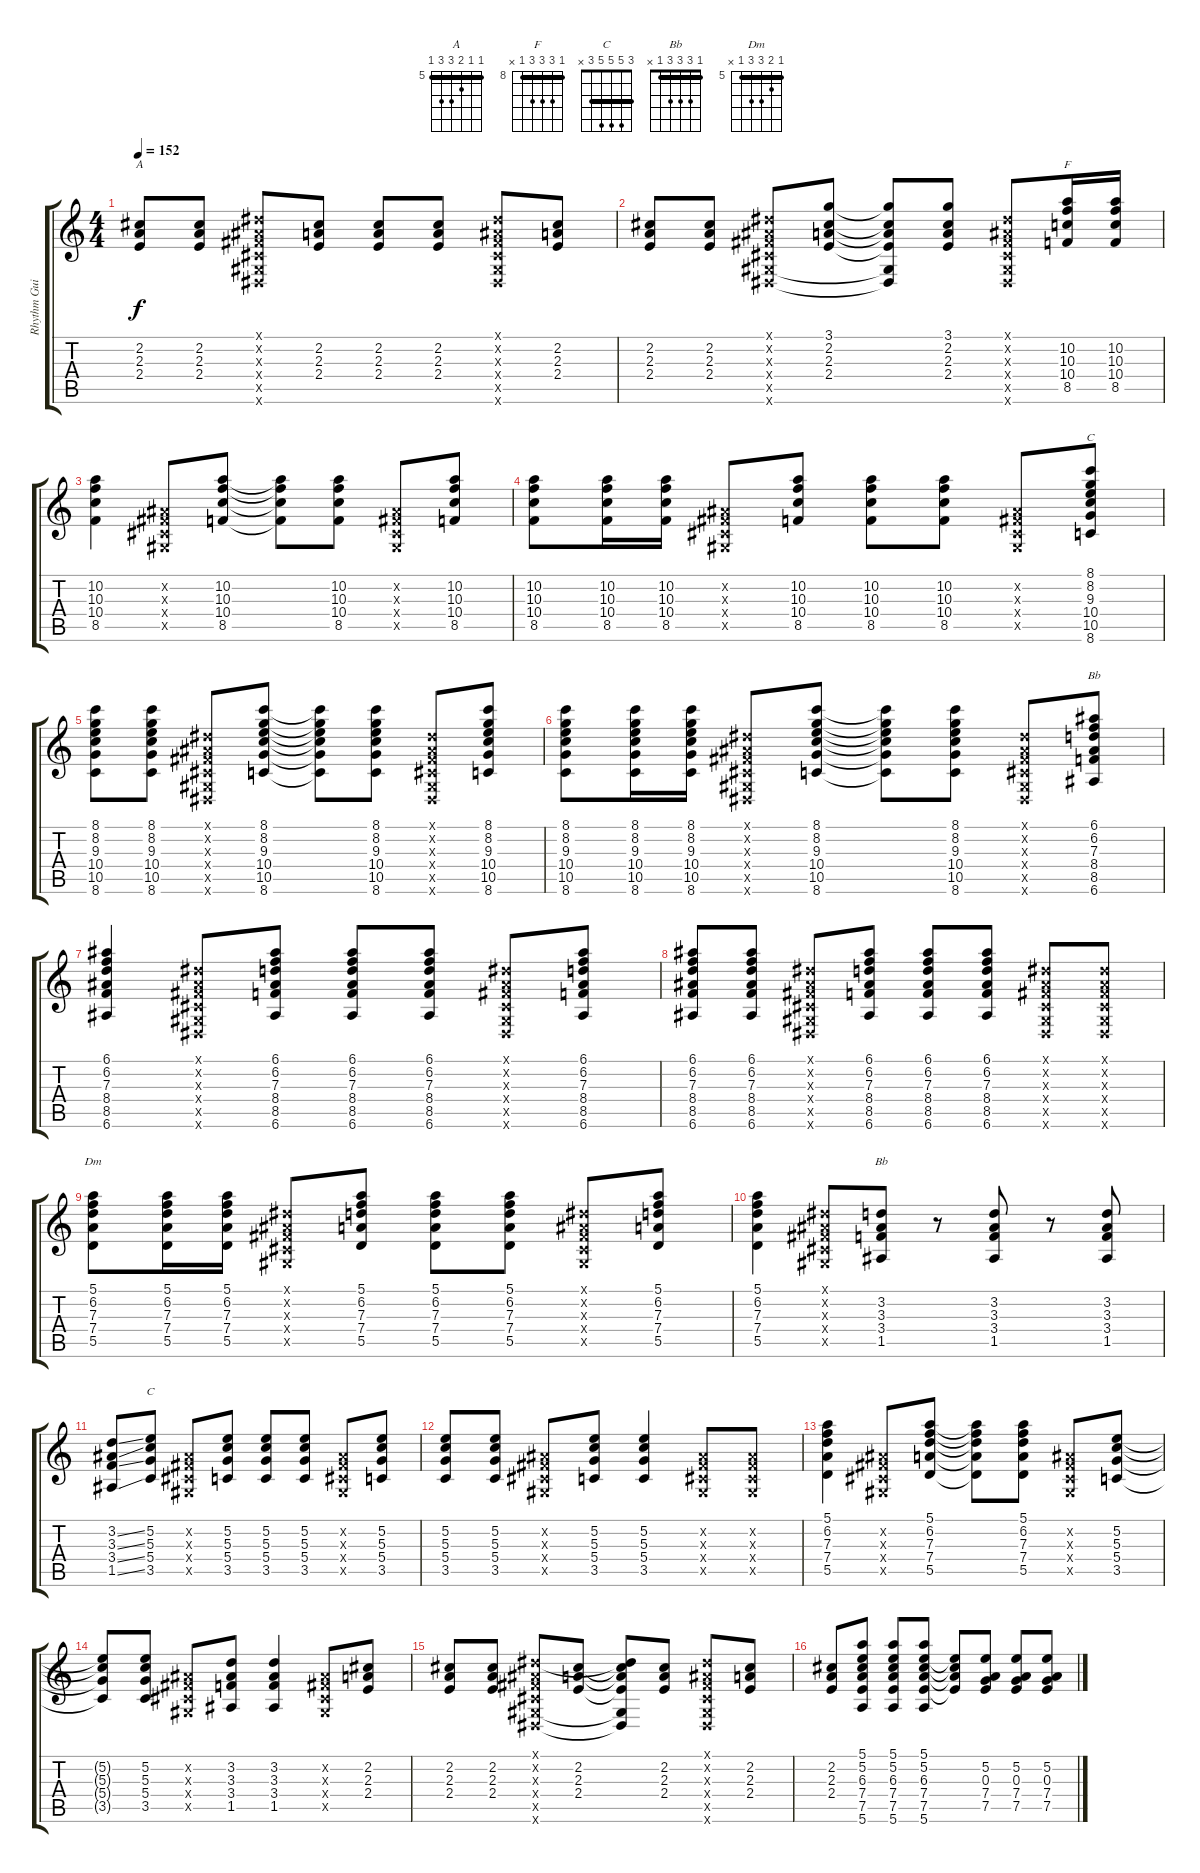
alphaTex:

\track ("Rhythm Guitar" "Rhythm Gui") {instrument electricguitarjazz}
\staff {score tabs}
\tuning (E4 B3 G3 D3 A2 E2) {hide}
\chord ("A" 5 5 6 7 7 5) {firstfret 5 barre 5}
\chord ("F" 8 10 10 10 8 x) {firstfret 8 barre 8}
\chord ("C" 8 8 9 10 10 8) {firstfret 8 barre 8}
\chord ("Bb" 6 6 7 8 8 6) {firstfret 6 barre 6}
\chord ("Dm" 5 6 7 7 5 x) {firstfret 5 barre 5}
\chord ("Bb" 1 3 3 3 1 x) {barre 1}
\chord ("C" 3 5 5 5 3 x) {barre 3}
\ts (4 4)
\tempo 152
\clef g2
\ks c
(2.2 2.3 2.4).8{ch "A" dy f} (2.2 2.3 2.4).8 (-1.1{x} -1.2{x} -1.3{x} -1.4{x} -1.5{x} -1.6{x}).8 (2.2 2.3 2.4).8 (2.2 2.3 2.4).8 (2.2 2.3 2.4).8 (-1.1{x} -1.2{x} -1.3{x} -1.4{x} -1.5{x} -1.6{x}).8 (2.2 2.3 2.4).8 |
(2.2 2.3 2.4).8 (2.2 2.3 2.4).8 (-1.1{x} -1.2{x} -1.3{x} -1.4{x} -1.5{x} -1.6{x}).8 (3.1 2.2 2.3 2.4).8 (3.1{t} 2.2{t} 2.3{t} 2.4{t} -1.5{t} -1.6{t}).8 (3.1 2.2 2.3 2.4).8 (-1.1{x} -1.2{x} -1.3{x} -1.4{x} -1.5{x} -1.6{x}).8 (10.2 10.3 10.4 8.5).16{ch "F"} (10.2 10.3 10.4 8.5).16 |
(10.2 10.3 10.4 8.5).4 (-1.2{x} -1.3{x} -1.4{x} -1.5{x}).8 (10.2 10.3 10.4 8.5).8 (10.2{t} 10.3{t} 10.4{t} 8.5{t}).8 (10.2 10.3 10.4 8.5).8 (-1.2{x} -1.3{x} -1.4{x} -1.5{x}).8 (10.2 10.3 10.4 8.5).8 |
(10.2 10.3 10.4 8.5).8 (10.2 10.3 10.4 8.5).16 (10.2 10.3 10.4 8.5).16 (-1.2{x} -1.3{x} -1.4{x} -1.5{x}).8 (10.2 10.3 10.4 8.5).8 (10.2 10.3 10.4 8.5).8 (10.2 10.3 10.4 8.5).8 (-1.2{x} -1.3{x} -1.4{x} -1.5{x}).8 (8.1 8.2 9.3 10.4 10.5 8.6).8{ch "C"} |
(8.1 8.2 9.3 10.4 10.5 8.6).8 (8.1 8.2 9.3 10.4 10.5 8.6).8 (-1.1{x} -1.2{x} -1.3{x} -1.4{x} -1.5{x} -1.6{x}).8 (8.1 8.2 9.3 10.4 10.5 8.6).8 (8.1{t} 8.2{t} 9.3{t} 10.4{t} 10.5{t} 8.6{t}).8 (8.1 8.2 9.3 10.4 10.5 8.6).8 (-1.1{x} -1.2{x} -1.3{x} -1.4{x} -1.5{x} -1.6{x}).8 (8.1 8.2 9.3 10.4 10.5 8.6).8 |
(8.1 8.2 9.3 10.4 10.5 8.6).8 (8.1 8.2 9.3 10.4 10.5 8.6).16 (8.1 8.2 9.3 10.4 10.5 8.6).16 (-1.1{x} -1.2{x} -1.3{x} -1.4{x} -1.5{x} -1.6{x}).8 (8.1 8.2 9.3 10.4 10.5 8.6).8 (8.1{t} 8.2{t} 9.3{t} 10.4{t} 10.5{t} 8.6{t}).8 (8.1 8.2 9.3 10.4 10.5 8.6).8 (-1.1{x} -1.2{x} -1.3{x} -1.4{x} -1.5{x} -1.6{x}).8 (6.1 6.2 7.3 8.4 8.5 6.6).8{ch "Bb"} |
(6.1 6.2 7.3 8.4 8.5 6.6).4 (-1.1{x} -1.2{x} -1.3{x} -1.4{x} -1.5{x} -1.6{x}).8 (6.1 6.2 7.3 8.4 8.5 6.6).8 (6.1 6.2 7.3 8.4 8.5 6.6).8 (6.1 6.2 7.3 8.4 8.5 6.6).8 (-1.1{x} -1.2{x} -1.3{x} -1.4{x} -1.5{x} -1.6{x}).8 (6.1 6.2 7.3 8.4 8.5 6.6).8 |
(6.1 6.2 7.3 8.4 8.5 6.6).8 (6.1 6.2 7.3 8.4 8.5 6.6).8 (-1.1{x} -1.2{x} -1.3{x} -1.4{x} -1.5{x} -1.6{x}).8 (6.1 6.2 7.3 8.4 8.5 6.6).8 (6.1 6.2 7.3 8.4 8.5 6.6).8 (6.1 6.2 7.3 8.4 8.5 6.6).8 (-1.1{x} -1.2{x} -1.3{x} -1.4{x} -1.5{x} -1.6{x}).8 (-1.1{x} -1.2{x} -1.3{x} -1.4{x} -1.5{x} -1.6{x}).8 |
(5.1 6.2 7.3 7.4 5.5).8{ch "Dm"} (5.1 6.2 7.3 7.4 5.5).16 (5.1 6.2 7.3 7.4 5.5).16 (-1.1{x} -1.2{x} -1.3{x} -1.4{x} -1.5{x}).8 (5.1 6.2 7.3 7.4 5.5).8 (5.1 6.2 7.3 7.4 5.5).8 (5.1 6.2 7.3 7.4 5.5).8 (-1.1{x} -1.2{x} -1.3{x} -1.4{x} -1.5{x}).8 (5.1 6.2 7.3 7.4 5.5).8 |
(5.1 6.2 7.3 7.4 5.5).4 (-1.1{x} -1.2{x} -1.3{x} -1.4{x} -1.5{x}).8 (3.2 3.3 3.4 1.5).8{ch "Bb"} r.8 (3.2 3.3 3.4 1.5).8 r.8 (3.2 3.3 3.4 1.5).8 |
(3.2{ss} 3.3{ss} 3.4{ss} 1.5{ss}).8 (5.2 5.3 5.4 3.5).8{ch "C"} (-1.2{x} -1.3{x} -1.4{x} -1.5{x}).8 (5.2 5.3 5.4 3.5).8 (5.2 5.3 5.4 3.5).8 (5.2 5.3 5.4 3.5).8 (-1.2{x} -1.3{x} -1.4{x} -1.5{x}).8 (5.2 5.3 5.4 3.5).8 |
(5.2 5.3 5.4 3.5).8 (5.2 5.3 5.4 3.5).8 (-1.2{x} -1.3{x} -1.4{x} -1.5{x}).8 (5.2 5.3 5.4 3.5).8 (5.2 5.3 5.4 3.5).4 (-1.2{x} -1.3{x} -1.4{x} -1.5{x}).8 (-1.2{x} -1.3{x} -1.4{x} -1.5{x}).8 |
(5.1 6.2 7.3 7.4 5.5).4 (-1.2{x} -1.3{x} -1.4{x} -1.5{x}).8 (5.1 6.2 7.3 7.4 5.5).8 (5.1{t} 6.2{t} 7.3{t} 7.4{t} 5.5{t}).8 (5.1 6.2 7.3 7.4 5.5).8 (-1.2{x} -1.3{x} -1.4{x} -1.5{x}).8 (5.2 5.3 5.4 3.5).8 |
(5.2{t} 5.3{t} 5.4{t} 3.5{t}).8 (5.2 5.3 5.4 3.5).8 (-1.2{x} -1.3{x} -1.4{x} -1.5{x}).8 (3.2 3.3 3.4 1.5).8 (3.2 3.3 3.4 1.5).4 (-1.2{x} -1.3{x} -1.4{x} -1.5{x}).8 (2.2 2.3 2.4).8 |
(2.2 2.3 2.4).8 (2.2 2.3 2.4).8 (-1.1{x} -1.2{x} -1.3{x} -1.4{x} -1.5{x} -1.6{x}).8 (2.2 2.3 2.4).8 (-1.1{t} 2.2{t} 2.3{t} 2.4{t} -1.5{t} -1.6{t}).8 (2.2 2.3 2.4).8 (-1.1{x} -1.2{x} -1.3{x} -1.4{x} -1.5{x} -1.6{x}).8 (2.2 2.3 2.4).8 |
(2.2 2.3 2.4).8 (5.1 5.2 6.3 7.4 7.5 5.6).8 (5.1 5.2 6.3 7.4 7.5 5.6).8 (5.1 5.2 6.3 7.4 7.5 5.6).8 (5.2{t} 6.3{t} 7.4{t} 7.5{t}).8 (5.2 0.3 7.4 7.5).8 (5.2 0.3 7.4 7.5).8 (5.2 0.3 7.4 7.5).8
